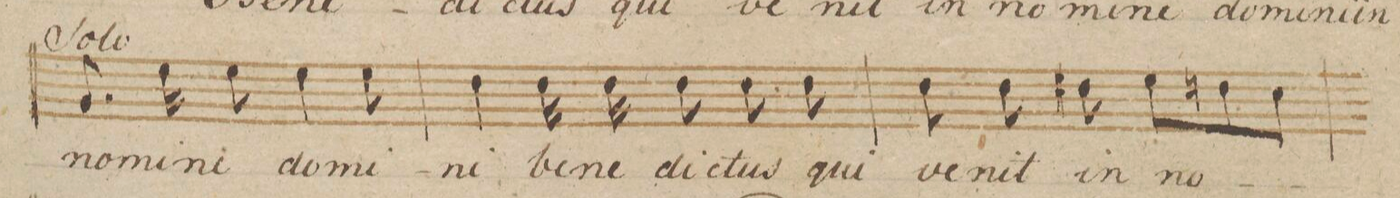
**kern	**text
*I"Tenore.	*
*clefC4	*
*k[b-e-]	*
*M6/8	*
8.F/	no-
16d\	-mi-
8d\	-ne
4d\	do-
8d\	-mi-
=36	=36
4c\	-ni
16c\	be-
16c\	-ne-
8c\	-di-
8c\	-ctus
8c\	qui
=37	=37
8c\	ve-
8c\	-nit
8c#X\	in
8d\L	no-
8cn\	.
8B-\J	.
=38	=38
*-	*-
